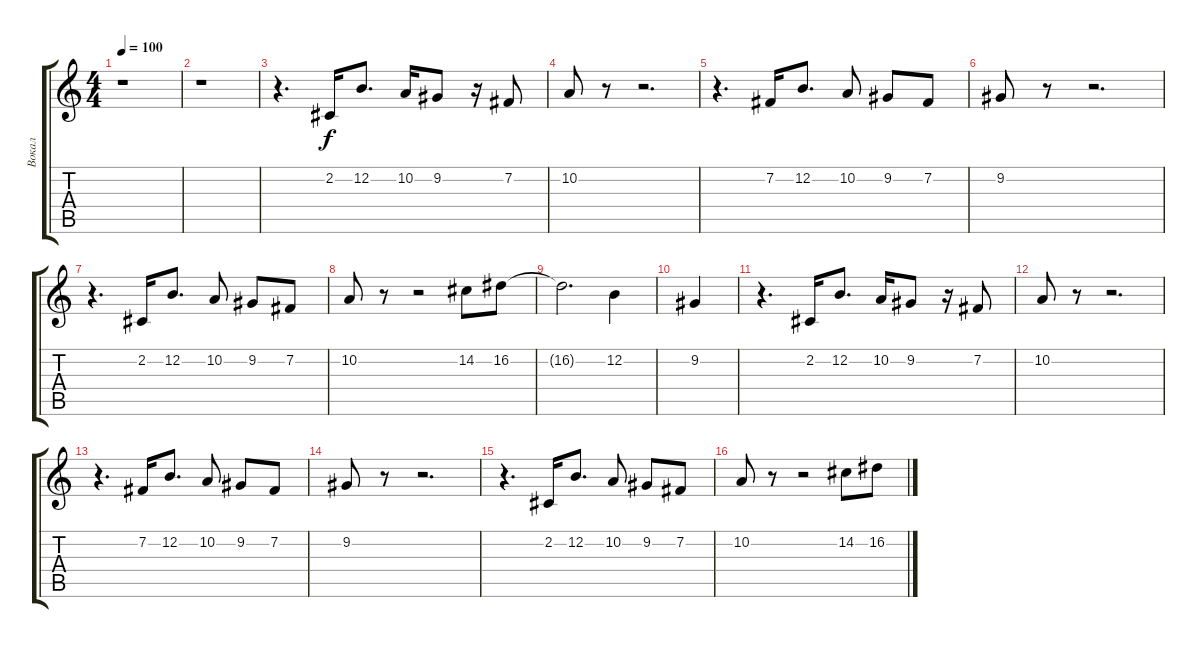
\track ("Вокал" "Вокал") {instrument oboe}
\staff {score tabs}
\tuning (E4 B3 G3 D3 A2 E2) {hide}
\ts (4 4)
\tempo 100
\clef g2
\ks c
r.1{dy f} |
r.1 |
r.4{d} 2.2.16 12.2.8{d} 10.2.16 9.2.8 r.16 7.2.8 |
10.2.8 r.8 r.2{d} |
r.4{d} 7.2.16 12.2.8{d} 10.2.8 9.2.8 7.2.8 |
9.2.8 r.8 r.2{d} |
r.4{d} 2.2.16 12.2.8{d} 10.2.8 9.2.8 7.2.8 |
10.2.8 r.8 r.2 14.2.8 16.2.8 |
16.2{t}.2{d} 12.2.4 |
9.2.4 |
r.4{d} 2.2.16 12.2.8{d} 10.2.16 9.2.8 r.16 7.2.8 |
10.2.8 r.8 r.2{d} |
r.4{d} 7.2.16 12.2.8{d} 10.2.8 9.2.8 7.2.8 |
9.2.8 r.8 r.2{d} |
r.4{d} 2.2.16 12.2.8{d} 10.2.8 9.2.8 7.2.8 |
10.2.8 r.8 r.2 14.2.8 16.2.8
